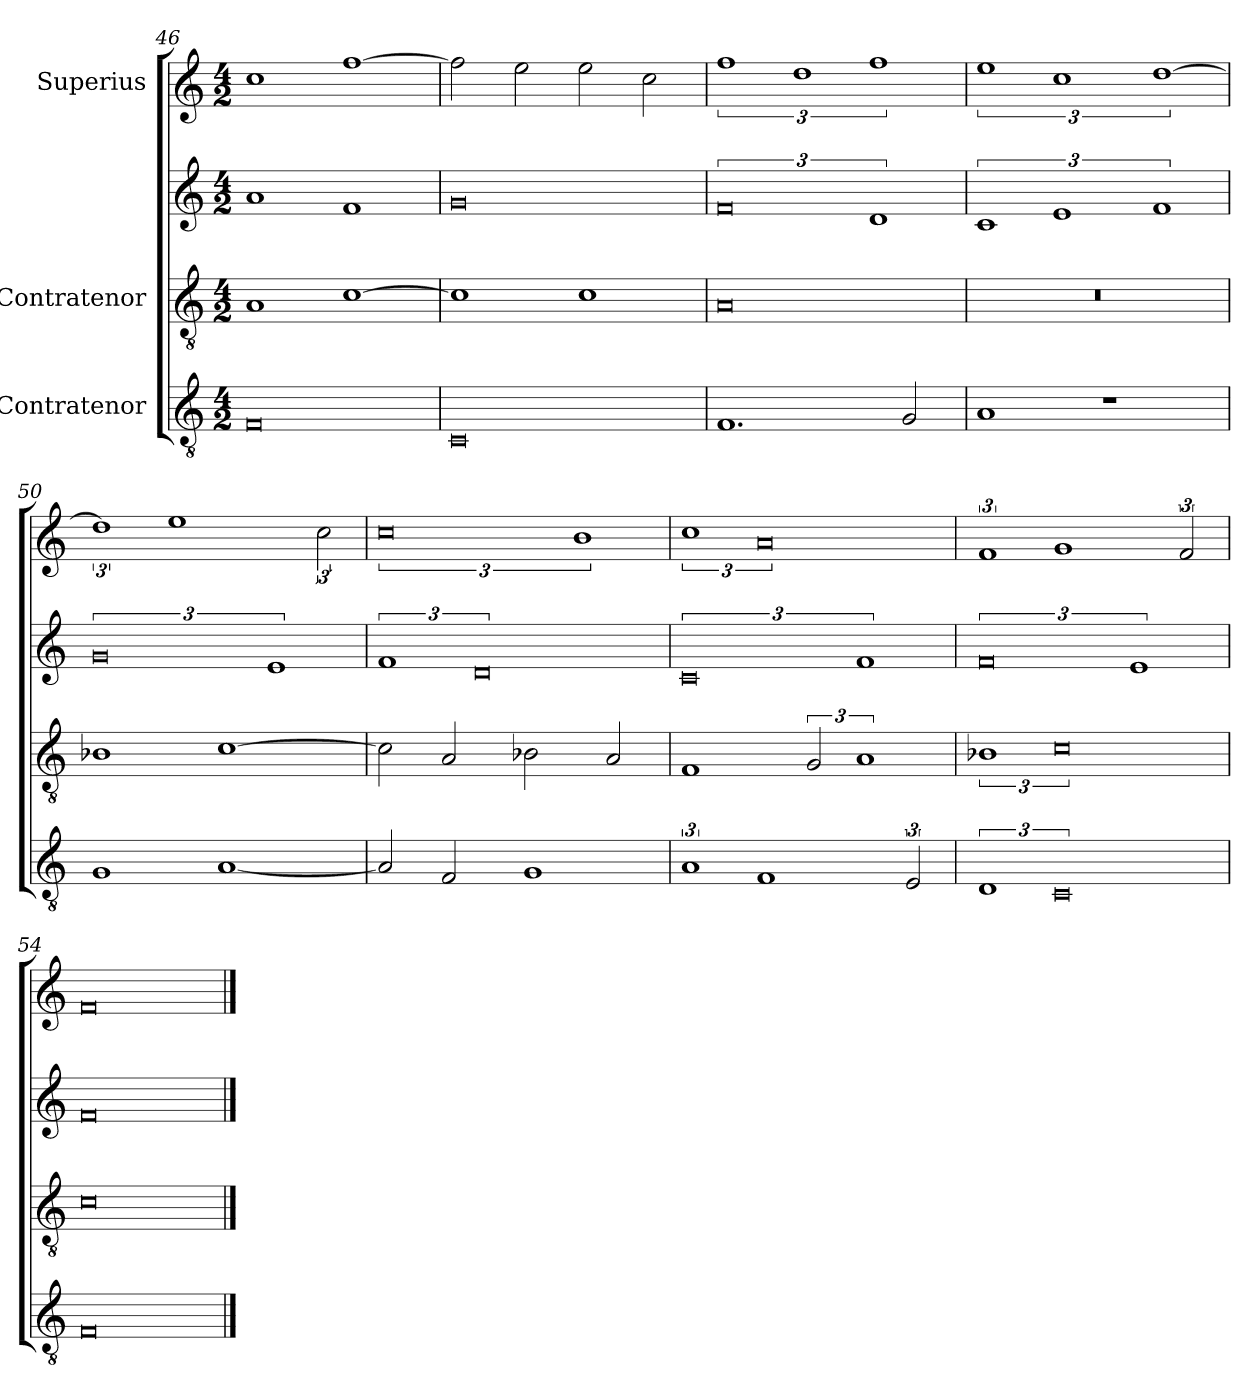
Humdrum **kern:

**kern	**kern	**kern	**kern
*part4	*part3	*part2	*part1
*staff4	*staff3	*staff2	*staff1
*I"Contratenor	*I"Contratenor	*	*I"Superius
*clefGv2	*clefGv2	*clefG2	*clefG2
*M4/2	*M4/2	*M4/2	*M4/2
=46	=46	=46	=46
0F	1A	1a	1cc
.	[1c	1f	[1ff
=47	=47	=47	=47
0C	1c]	0g	2ff]
.	.	.	2ee
.	1c	.	2ee
.	.	.	2cc
=48	=48	=48	=48
1.F	0A	3%4f	3%2ff
.	.	.	3%2dd
.	.	3%2d	3%2ff
2G	.	.	.
=49	=49	=49	=49
1A	0r	3%2c	3%2ee
.	.	3%2e	3%2cc
1r	.	.	.
.	.	3%2f	[3%2dd
=50	=50	=50	=50
1G	1B-X	3%4g	3%2dd]
.	.	.	1ee
[1A	[1c	.	.
.	.	3%2e	.
.	.	.	3cc
=51	=51	=51	=51
2A]	2c]	3%2f	3%4cc
2F	2A	.	.
.	.	3%4d	.
1G	2B-X	.	.
.	.	.	3%2b
.	2A	.	.
=52	=52	=52	=52
3%2A	1F	3%4c	3%2cc
1F	.	.	3%4a
.	3G	.	.
.	3%2A	3%2f	.
3E	.	.	.
=53	=53	=53	=53
3%2D	3%2B-X	3%4f	3%2f
3%4C	3%4c	.	1g
.	.	3%2e	.
.	.	.	3f
=54	=54	=54	=54
0F	0c	0f	0f
==	==	==	==
*-	*-	*-	*-
